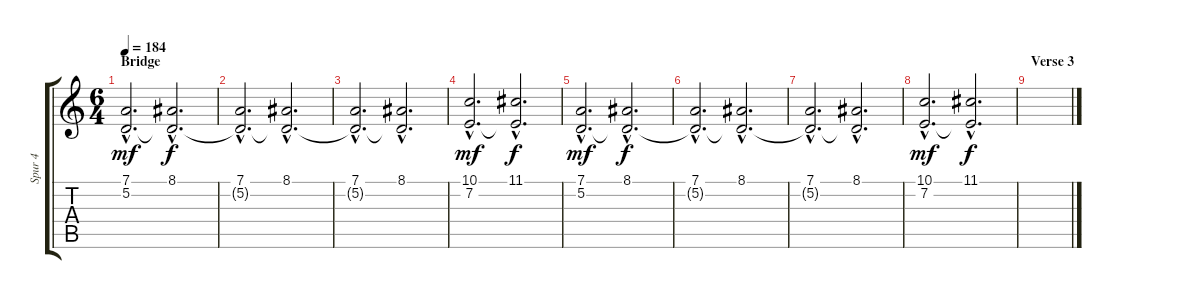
\track ("Spur 4" "Spur 4") {instrument pad4choir}
\staff {score tabs}
\tuning (D4 A3 F3 C3 G2 D2) {hide}
\ts (6 4)
\section ("" "Bridge")
\tempo 184
\clef g2
\ks c
(7.1{hac} 5.2{hac}).2{d dy mf} (8.1{hac} 5.2{hac t}).2{d dy f} |
(7.1{hac} 5.2{hac t}).2{d} (8.1{hac} 5.2{hac t}).2{d} |
(7.1{hac} 5.2{hac t}).2{d} (8.1{hac} 5.2{hac t}).2{d} |
(10.1{hac} 7.2{hac}).2{d dy mf} (11.1{hac} 7.2{hac t}).2{d dy f} |
(7.1{hac} 5.2{hac}).2{d dy mf} (8.1{hac} 5.2{hac t}).2{d dy f} |
(7.1{hac} 5.2{hac t}).2{d} (8.1{hac} 5.2{hac t}).2{d} |
(7.1{hac} 5.2{hac t}).2{d} (8.1{hac} 5.2{hac t}).2{d} |
(10.1{hac} 7.2{hac}).2{d dy mf} (11.1{hac} 7.2{hac t}).2{d dy f} |
\section ("" "Verse 3")
